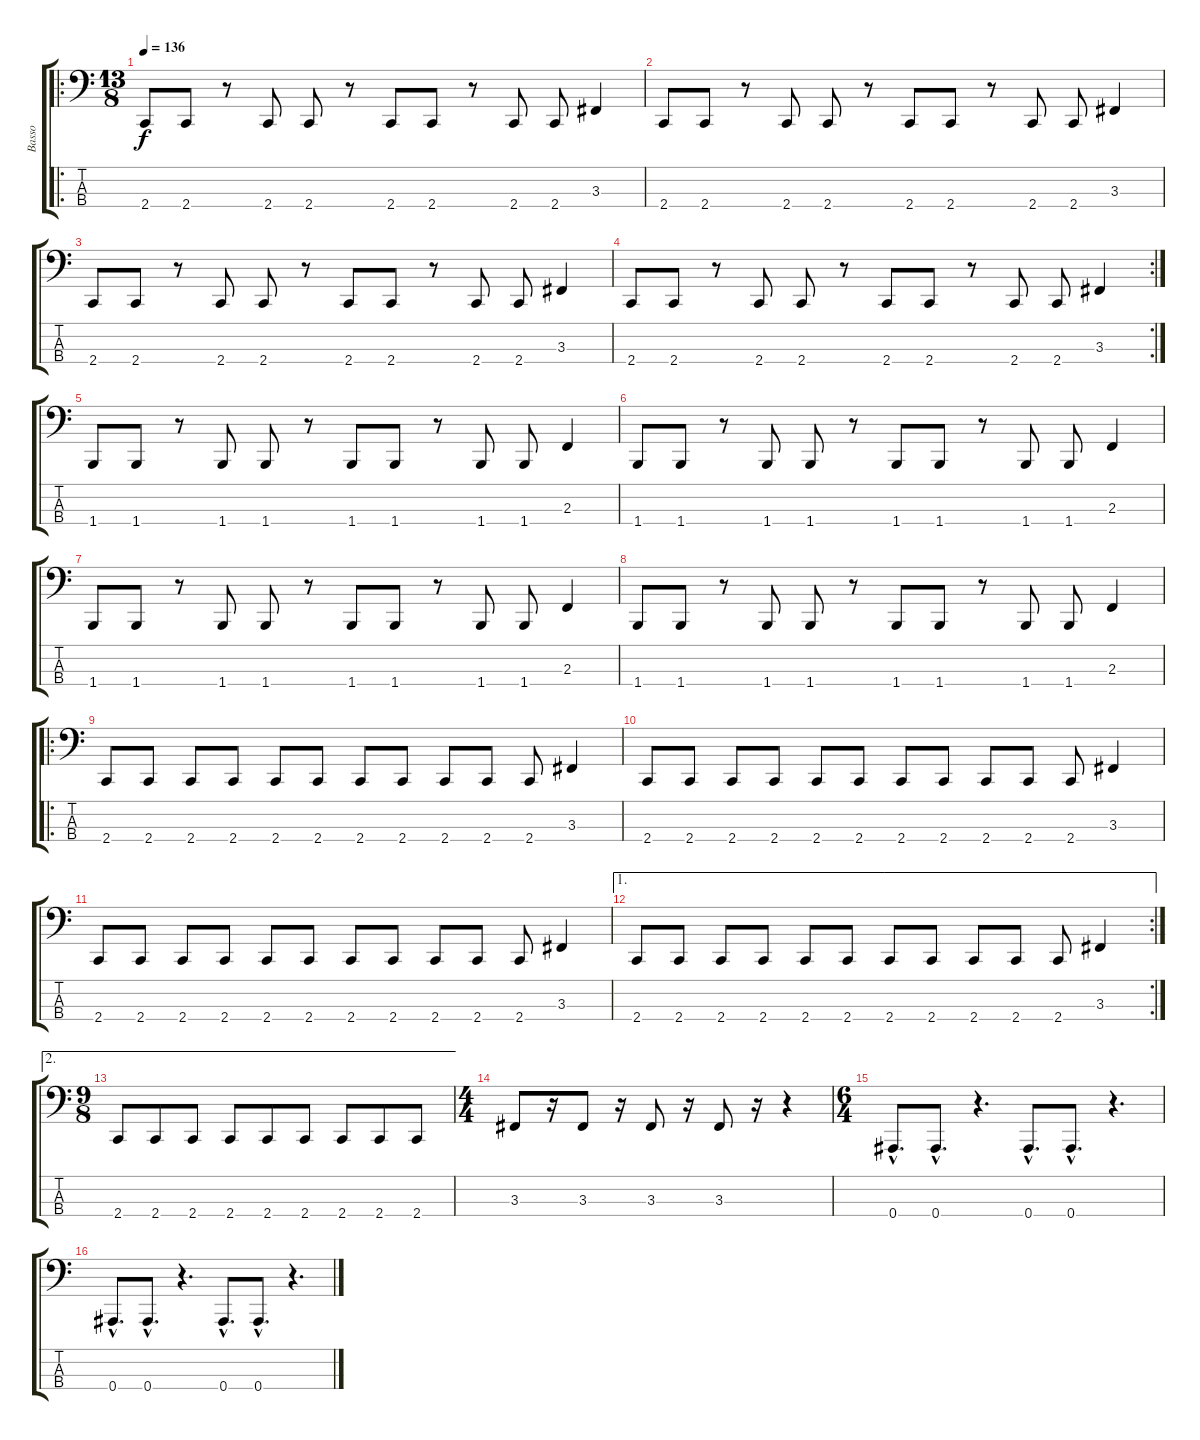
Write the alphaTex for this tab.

\track ("Basso" "Basso") {instrument slapbass2}
\staff {score tabs}
\tuning (Db2 Ab1 Eb1 Bb0) {hide}
\ro
\ts (13 8)
\tempo 136
\clef f4
\ks c
2.4.8{dy f} 2.4.8 r.8 2.4.8 2.4.8 r.8 2.4.8 2.4.8 r.8 2.4.8 2.4.8 3.3.4 |
2.4.8 2.4.8 r.8 2.4.8 2.4.8 r.8 2.4.8 2.4.8 r.8 2.4.8 2.4.8 3.3.4 |
2.4.8 2.4.8 r.8 2.4.8 2.4.8 r.8 2.4.8 2.4.8 r.8 2.4.8 2.4.8 3.3.4 |
\rc 2
2.4.8 2.4.8 r.8 2.4.8 2.4.8 r.8 2.4.8 2.4.8 r.8 2.4.8 2.4.8 3.3.4 |
1.4.8 1.4.8 r.8 1.4.8 1.4.8 r.8 1.4.8 1.4.8 r.8 1.4.8 1.4.8 2.3.4 |
1.4.8 1.4.8 r.8 1.4.8 1.4.8 r.8 1.4.8 1.4.8 r.8 1.4.8 1.4.8 2.3.4 |
1.4.8 1.4.8 r.8 1.4.8 1.4.8 r.8 1.4.8 1.4.8 r.8 1.4.8 1.4.8 2.3.4 |
1.4.8 1.4.8 r.8 1.4.8 1.4.8 r.8 1.4.8 1.4.8 r.8 1.4.8 1.4.8 2.3.4 |
\ro
2.4.8 2.4.8 2.4.8 2.4.8 2.4.8 2.4.8 2.4.8 2.4.8 2.4.8 2.4.8 2.4.8 3.3.4 |
2.4.8 2.4.8 2.4.8 2.4.8 2.4.8 2.4.8 2.4.8 2.4.8 2.4.8 2.4.8 2.4.8 3.3.4 |
2.4.8 2.4.8 2.4.8 2.4.8 2.4.8 2.4.8 2.4.8 2.4.8 2.4.8 2.4.8 2.4.8 3.3.4 |
\ae 1
\rc 2
2.4.8 2.4.8 2.4.8 2.4.8 2.4.8 2.4.8 2.4.8 2.4.8 2.4.8 2.4.8 2.4.8 3.3.4 |
\ae 2
\ts (9 8)
2.4.8 2.4.8 2.4.8 2.4.8 2.4.8 2.4.8 2.4.8 2.4.8 2.4.8 |
\ts (4 4)
3.3.8 r.16 3.3.8 r.16 3.3.8 r.16 3.3.8 r.16 r.4 |
\ts (6 4)
0.4{hac}.8{d} 0.4{hac}.8{d} r.4{d} 0.4{hac}.8{d} 0.4{hac}.8{d} r.4{d} |
0.4{hac}.8{d} 0.4{hac}.8{d} r.4{d} 0.4{hac}.8{d} 0.4{hac}.8{d} r.4{d}
